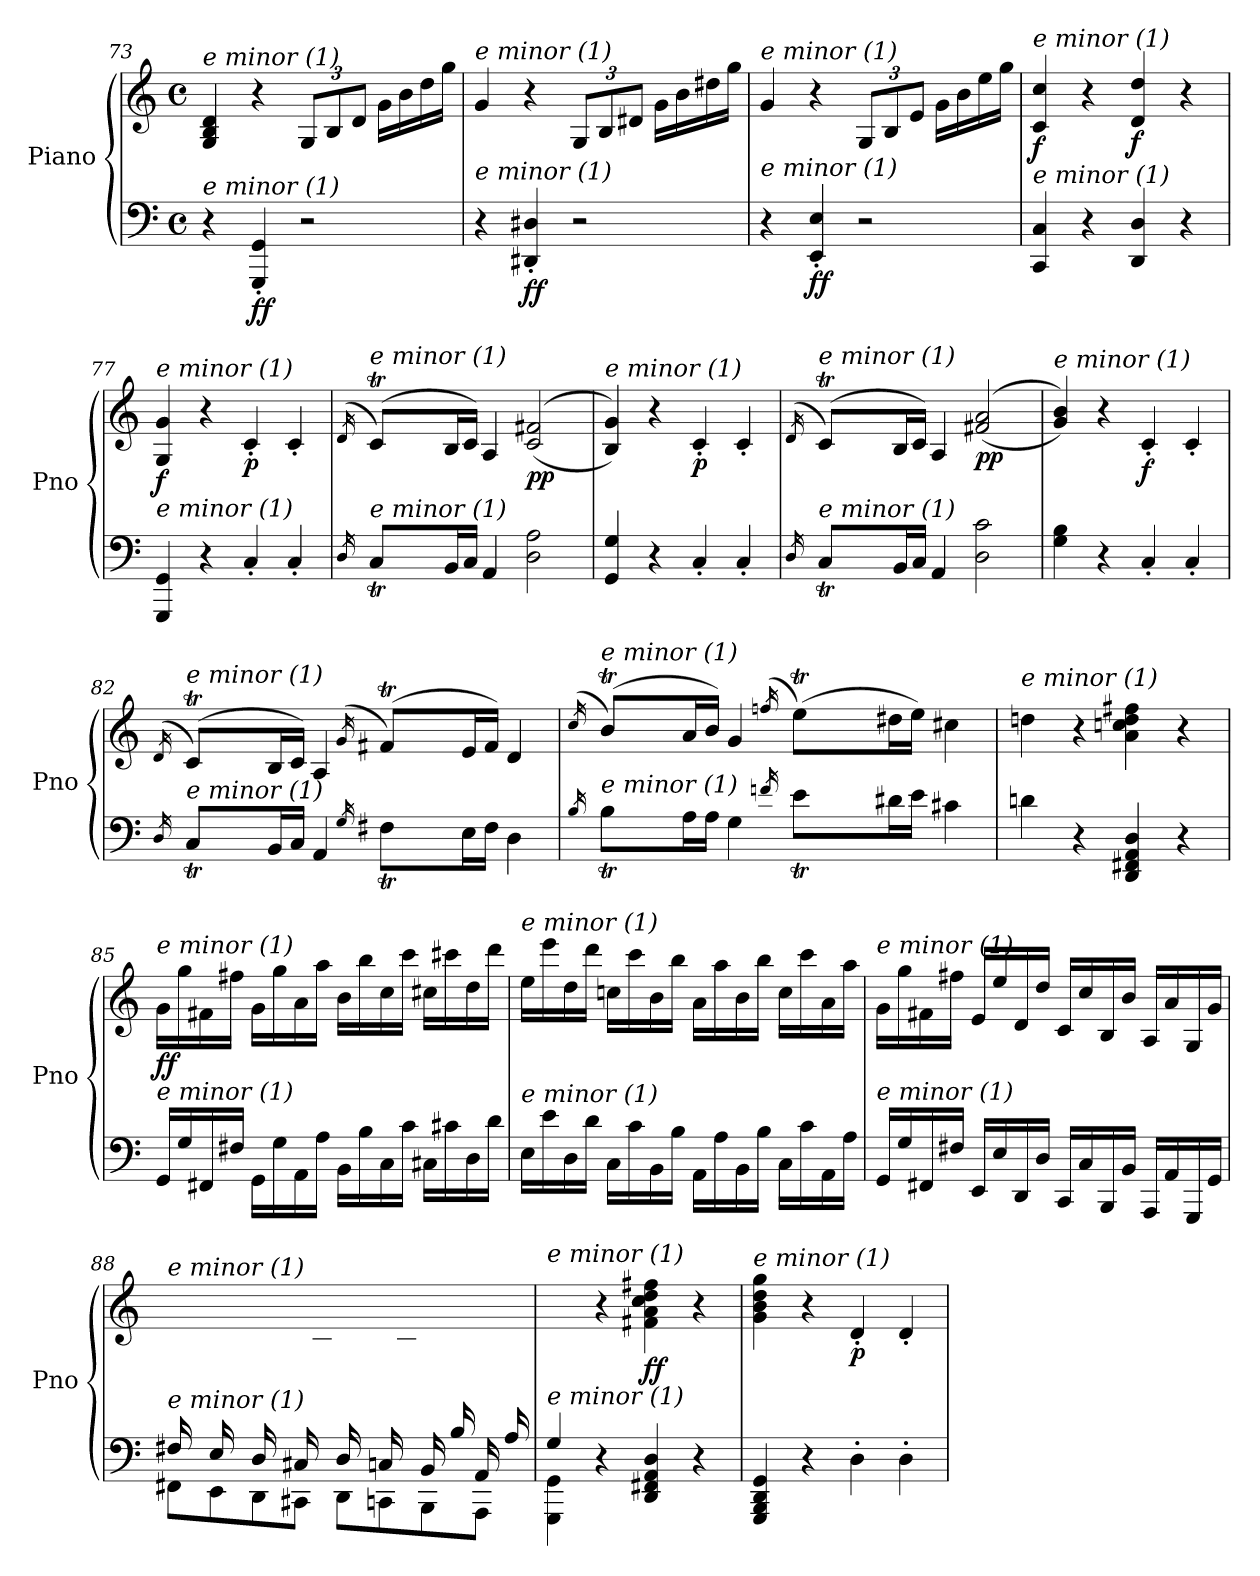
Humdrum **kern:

**kern	**kern	**dynam
*part1	*part1	*part1
*staff2	*staff1	*staff1/2
*I"Piano	*	*
*I'Pno	*	*
*clefF4	*clefG2	*
*k[]	*k[]	*
*M4/4	*M4/4	*
*met(c)	*met(c)	*
=73	=73	=73
!	!LO:TX:i:t=e minor (1)	!
!LO:TX:i:t=e minor (1)	!	!
4r	4G/ 4B/ 4d/	.
!	!	!LO:DY:b=2
4GGG/' 4GG/'	4r	ff
*	*Xbrackettup	*
2r	12G/L	.
.	12B/	.
.	12d/J	.
.	16g\LL	.
.	16b\	.
.	16dd\	.
.	16gg\JJ	.
=74	=74	=74
!	!LO:TX:i:t=e minor (1)	!
!LO:TX:i:t=e minor (1)	!	!
4r	4g/	.
!	!	!LO:DY:b=2
4DD#X/' 4D#X/'	4r	ff
2r	12G/L	.
.	12B/	.
.	12d#X/J	.
.	16g\LL	.
.	16b\	.
.	16dd#X\	.
.	16gg\JJ	.
!!LO:PB:g=z
=75	=75	=75
!	!LO:TX:i:t=e minor (1)	!
!LO:TX:i:t=e minor (1)	!	!
4r	4g/	.
!	!	!LO:DY:b=2
4EE/' 4E/'	4r	ff
2r	12G/L	.
.	12B/	.
.	12e/J	.
.	16g\LL	.
.	16b\	.
.	16ee\	.
.	16gg\JJ	.
=76	=76	=76
!	!LO:TX:i:t=e minor (1)	!
!LO:TX:i:t=e minor (1)	!	!
!	!	!LO:DY:b
4CC/ 4C/	4c/ 4cc/	f
4r	4r	.
!	!	!LO:DY:b
4DD/ 4D/	4d/ 4dd/	f
4r	4r	.
=77	=77	=77
!	!LO:TX:i:t=e minor (1)	!
!LO:TX:i:t=e minor (1)	!	!
!	!	!LO:DY:b
4GGG/ 4GG/	4G/ 4g/	f
4r	4r	.
!	!	!LO:DY:b
4C'/	4c'/	p
4C'/	4c'/	.
=78	=78	=78
*^	*	*
.	16qD/	(16qd/	.
*	*^	*^	*
*	*	*	*	*^	*
!	!	!	!LO:TX:i:t=e minor (1)	!	!	!
!LO:TX:i:t=e minor (1)	!	!	!	!	!	!
8ryy	8CT/L	32Dyy	(8cT/L)	32dyy	8ryy	.
.	.	32Cyy	.	32cyy	.	.
.	.	32Dyy	.	32dyy	.	.
.	.	32Cyy	.	32cyy	.	.
2..ryy	16BB/L	2..ryy	16B/L	2..ryy	2..ryy	.
.	16C/JJ	.	16c/JJ)	.	.	.
.	4AA/	.	4A/	.	.	.
!	!	!	!	!	!	!LO:DY:b
.	2D\ 2A\	.	(>(2c/ 2f#X/	.	.	pp
*	*v	*v	*	*	*	*
*	*	*v	*v	*v	*
=79	=79	=79	=79
!	!	!LO:TX:i:t=e minor (1)	!
!LO:TX:i:t=e minor (1)	!	!	!
*v	*v	*	*
4GG/ 4G/	4B/ 4g/))	.
4r	4r	.
!	!	!LO:DY:b
4C'/	4c'/	p
4C'/	4c'/	.
=80	=80	=80
*^	*	*
.	16qD/	(16qd/	.
*	*^	*^	*
*	*	*	*	*^	*
!	!	!	!LO:TX:i:t=e minor (1)	!	!	!
!LO:TX:i:t=e minor (1)	!	!	!	!	!	!
8ryy	8CT/L	32Dyy	(8cT/L)	32dyy	8ryy	.
.	.	32Cyy	.	32cyy	.	.
.	.	32Dyy	.	32dyy	.	.
.	.	32Cyy	.	32cyy	.	.
2..ryy	16BB/L	2..ryy	16B/L	2..ryy	2..ryy	.
.	16C/JJ	.	16c/JJ)	.	.	.
.	4AA/	.	4A/	.	.	.
!	!	!	!	!	!	!LO:DY:b
.	2D\ 2c\	.	(>(2f#X/ 2a/	.	.	pp
*	*v	*v	*	*	*	*
*	*	*v	*v	*v	*
!!LO:LB:g=z
=81	=81	=81	=81
!	!	!LO:TX:i:t=e minor (1)	!
!LO:TX:i:t=e minor (1)	!	!	!
*v	*v	*	*
4G\ 4B\	4g/ 4b/))	.
4r	4r	.
!	!	!LO:DY:b
4C'/	4c'/	f
4C'/	4c'/	.
!!LO:LB:g=z
=82	=82	=82
*^	*	*
.	16qD/	(16qd/	.
*	*^	*^	*
*	*	*	*	*^	*
!	!	!	!LO:TX:i:t=e minor (1)	!	!	!
!LO:TX:i:t=e minor (1)	!	!	!	!	!	!
8ryy	8CT/L	32Dyy	(8cT/L)	32dyy	8ryy	.
.	.	32Cyy	.	32cyy	.	.
.	.	32Dyy	.	32dyy	.	.
.	.	32Cyy	.	32cyy	.	.
4.ryy	16BB/L	4.ryy	16B/L	4.ryy	4.ryy	.
.	16C/JJ	.	16c/JJ)	.	.	.
.	4AA/	.	4A/	.	.	.
.	16qG/	.	(16qg/	.	.	.
8ryy	8F#Xt\L	32Gyy	(8f#Xt/L)	32gyy	8ryy	.
.	.	32F#yy	.	32f#yy	.	.
.	.	32Gyy	.	32gyy	.	.
.	.	32F#yy	.	32f#yy	.	.
4.ryy	16E\L	4.ryy	16e/L	4.ryy	4.ryy	.
.	16F#\JJ	.	16f#/JJ)	.	.	.
.	4D\	.	4d/	.	.	.
=83	=83	=83	=83	=83	=83	=83
.	16qB/	.	(16qcc/	.	.	.
!	!	!	!LO:TX:i:t=e minor (1)	!	!	!
!LO:TX:i:t=e minor (1)	!	!	!	!	!	!
8ryy	8Bt\L	32cyy	(8bt/L)	32ccyy	8ryy	.
.	.	32Byy	.	32byy	.	.
.	.	32cyy	.	32ccyy	.	.
.	.	32Byy	.	32byy	.	.
4.ryy	16A\L	4.ryy	16a/L	4.ryy	4.ryy	.
.	16A\JJ	.	16b/JJ)	.	.	.
.	4G\	.	4g/	.	.	.
.	16qfn/	.	(16qffn/	.	.	.
8ryy	8et\L	32fyy	(>8eet\L)	32ffyy	8ryy	.
.	.	32eyy	.	32eeyy	.	.
.	.	32fyy	.	32ffyy	.	.
.	.	32eyy	.	32eeyy	.	.
4.ryy	16d#X\L	4.ryy	16dd#X\L	4.ryy	4.ryy	.
.	16e\JJ	.	16ee\JJ)	.	.	.
.	4c#X\	.	4cc#X\	.	.	.
*	*v	*v	*	*	*	*
*	*	*v	*v	*v	*
=84	=84	=84	=84
!	!	!LO:TX:i:t=e minor (1)	!
!LO:TX:i:t=e minor (1)	!	!	!
*v	*v	*	*
4dn\	4ddn\	.
4r	4r	.
4DD/ 4FF#X/ 4AA/ 4D/	4a\ 4ccn\ 4dd\ 4ff#X\	.
4r	4r	.
!!LO:LB:g=z
=85	=85	=85
!	!LO:TX:i:t=e minor (1)	!
!LO:TX:i:t=e minor (1)	!	!
!	!	!LO:DY:b
16GG/LL	16g\LL	ff
16G/	16gg\	.
16FF#X/	16f#X\	.
16F#X/JJ	16ff#X\JJ	.
16GG\LL	16g\LL	.
16G\	16gg\	.
16AA\	16a\	.
16A\JJ	16aa\JJ	.
16BB\LL	16b\LL	.
16B\	16bb\	.
16C\	16cc\	.
16c\JJ	16ccc\JJ	.
16C#X\LL	16cc#X\LL	.
16c#X\	16ccc#X\	.
16D\	16dd\	.
16d\JJ	16ddd\JJ	.
=86	=86	=86
!	!LO:TX:i:t=e minor (1)	!
!LO:TX:i:t=e minor (1)	!	!
16E\LL	16ee\LL	.
16e\	16eee\	.
16D\	16dd\	.
16d\JJ	16ddd\JJ	.
16C\LL	16ccn\LL	.
16c\	16ccc\	.
16BB\	16b\	.
16B\JJ	16bb\JJ	.
16AA\LL	16a\LL	.
16A\	16aa\	.
16BB\	16b\	.
16B\JJ	16bb\JJ	.
16C\LL	16cc\LL	.
16c\	16ccc\	.
16AA\	16a\	.
16A\JJ	16aa\JJ	.
!!LO:LB:g=z
=87	=87	=87
!	!LO:TX:i:t=e minor (1)	!
!LO:TX:i:t=e minor (1)	!	!
16GG/LL	16g\LL	.
16G/	16gg\	.
16FF#X/	16f#X\	.
16F#X/JJ	16ff#X\JJ	.
16EE/LL	16e/LL	.
16E/	16ee/	.
16DD/	16d/	.
16D/JJ	16dd/JJ	.
16CC/LL	16c/LL	.
16C/	16cc/	.
16BBB/	16B/	.
16BB/JJ	16b/JJ	.
16AAA/LL	16A/LL	.
16AA/	16a/	.
16GGG/	16G/	.
16GG/JJ	16g/JJ	.
=88	=88	=88
*^	*	*
!	!	!LO:TX:i:t=e minor (1)	!
!LO:TX:i:t=e minor (1)	!	!	!
16F#X/LL	8FF#X\L	16ryy	.
16ryy	.	16f#X/	.
16E/	8EE\	16ryy	.
16ryy	.	16e/JJ	.
16D/LL	8DD\	16ryy	.
16ryy	.	16d/	.
16C#X/	8CC#X\J	16ryy	.
16ryy	.	16c#X/JJ	.
16D/LL	8DD\L	16ryy	.
16ryy	.	16d/	.
16Cn/	8CCn\	16ryy	.
16ryy	.	16cn/JJ	.
16BB/LL	8BBB\	4ryy	.
16B/	.	.	.
16AA/	8AAA\J	.	.
16A/JJ	.	.	.
=89	=89	=89	=89
!	!	!LO:TX:i:t=e minor (1)	!
!LO:TX:i:t=e minor (1)	!	!	!
4G/	4GGG\ 4GG\	4ryy	.
2.ryy	4r	4r	.
!	!	!	!LO:DY:b
.	4DD/ 4FF#X/ 4AA/ 4D/	4f#X\ 4a\ 4cc\ 4dd\ 4ff#X\	ff
.	4r	4r	.
!!LO:LB:g=z
=90	=90	=90	=90
!	!	!LO:TX:i:t=e minor (1)	!
!LO:TX:i:t=e minor (1)	!	!	!
*v	*v	*	*
4GGG/ 4BBB/ 4DD/ 4GG/	4g\ 4b\ 4dd\ 4gg\	.
4r	4r	.
!	!	!LO:DY:b
4D'\	4d'/	p
4D'\	4d'/	.
=	=	=
*-	*-	*-
